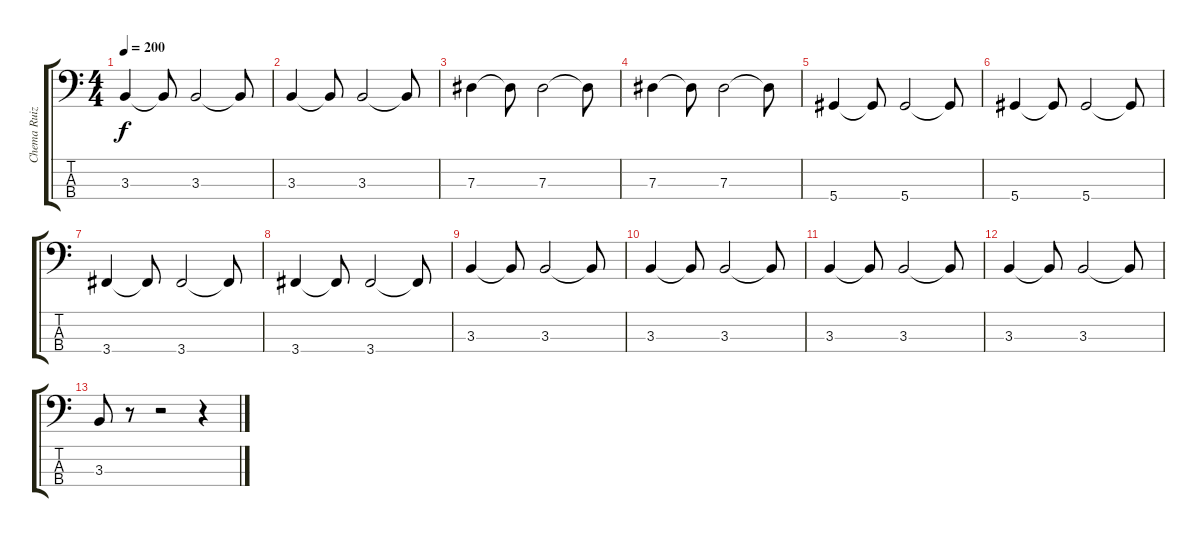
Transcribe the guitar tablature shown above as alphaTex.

\track ("Chema Ruiz" "Chema Ruiz") {instrument electricbasspick}
\staff {score tabs}
\tuning (Gb2 Db2 Ab1 Eb1) {hide}
\ts (4 4)
\tempo 200
\clef f4
\ks c
3.3.4{dy f} 3.3{t}.8 3.3.2 3.3{t}.8 |
3.3.4 3.3{t}.8 3.3.2 3.3{t}.8 |
7.3.4 7.3{t}.8 7.3.2 7.3{t}.8 |
7.3.4 7.3{t}.8 7.3.2 7.3{t}.8 |
5.4.4 5.4{t}.8 5.4.2 5.4{t}.8 |
5.4.4 5.4{t}.8 5.4.2 5.4{t}.8 |
3.4.4 3.4{t}.8 3.4.2 3.4{t}.8 |
3.4.4 3.4{t}.8 3.4.2 3.4{t}.8 |
3.3.4 3.3{t}.8 3.3.2 3.3{t}.8 |
3.3.4 3.3{t}.8 3.3.2 3.3{t}.8 |
3.3.4 3.3{t}.8 3.3.2 3.3{t}.8 |
3.3.4 3.3{t}.8 3.3.2 3.3{t}.8 |
3.3.8 r.8 r.2 r.4
